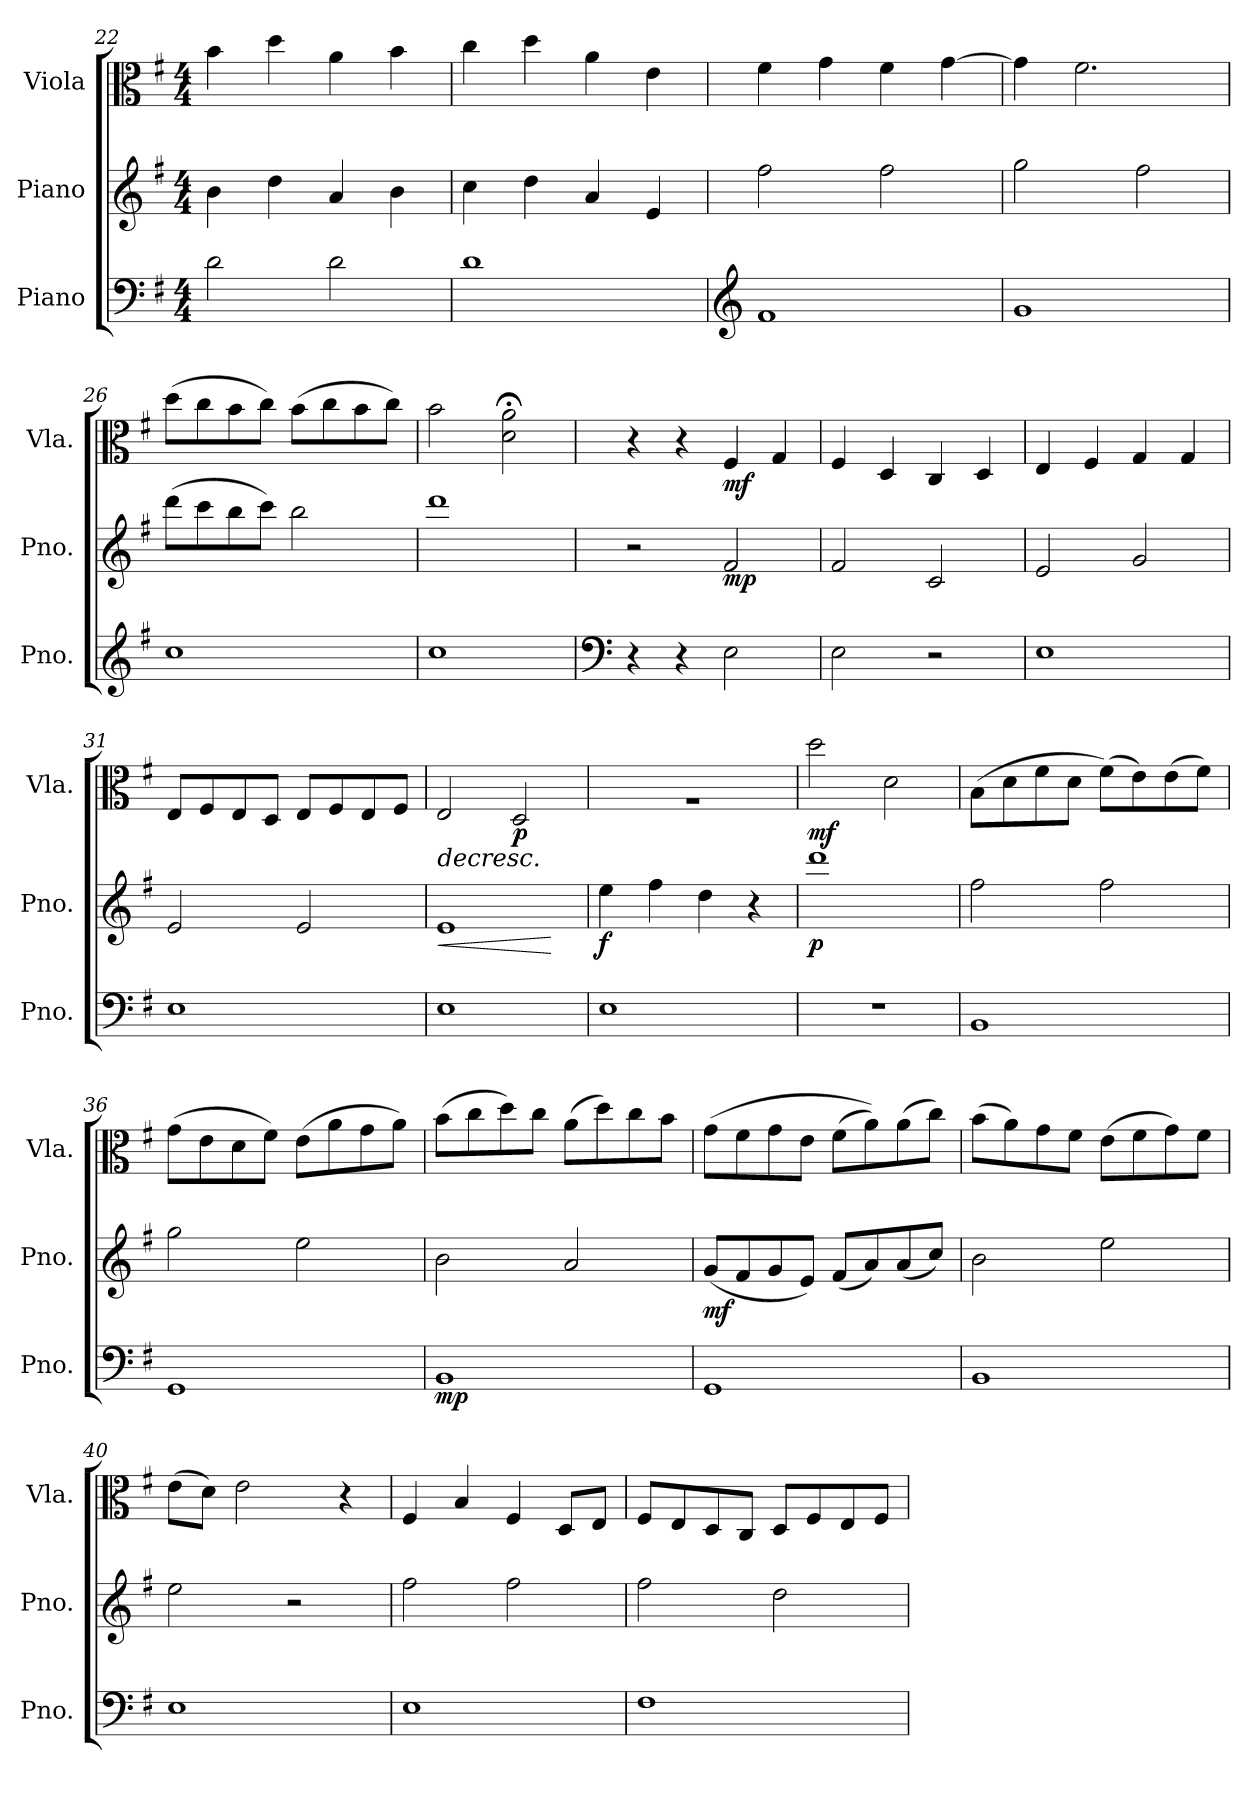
**kern	**dynam	**kern	**dynam	**kern	**dynam
*part3	*part3	*part2	*part2	*part1	*part1
*staff3	*staff3	*staff2	*staff2	*staff1	*staff1
*I"Piano	*	*I"Piano	*	*I"Viola	*
*I'Pno.	*	*I'Pno.	*	*I'Vla.	*
*clefF4	*	*clefG2	*	*clefC3	*
*k[f#]	*	*k[f#]	*	*k[f#]	*
*M4/4	*	*M4/4	*	*M4/4	*
=22	=22	=22	=22	=22	=22
2d\	.	4b\	.	4b\	.
.	.	4dd\	.	4dd\	.
2d\	.	4a/	.	4a\	.
.	.	4b\	.	4b\	.
!!LO:PB:g=z
=23	=23	=23	=23	=23	=23
1d	.	4cc\	.	4cc\	.
.	.	4dd\	.	4dd\	.
.	.	4a/	.	4a\	.
.	.	4e/	.	4e\	.
=24	=24	=24	=24	=24	=24
*clefG2	*	*	*	*	*
1f#	.	2ff#\	.	4f#\	.
.	.	.	.	4g\	.
.	.	2ff#\	.	4f#\	.
.	.	.	.	[4g\	.
=25	=25	=25	=25	=25	=25
1g	.	2gg\	.	4g\]	.
.	.	.	.	2.f#\	.
.	.	2ff#\	.	.	.
=26	=26	=26	=26	=26	=26
1cc	.	(8ddd\L	.	(8dd\L	.
.	.	8ccc\	.	8cc\	.
.	.	8bb\	.	8b\	.
.	.	8ccc\J)	.	8cc\J)	.
.	.	2bb\	.	(8b\L	.
.	.	.	.	8cc\	.
.	.	.	.	8b\	.
.	.	.	.	8cc\J)	.
=27	=27	=27	=27	=27	=27
1cc	.	1ddd	.	2b\	.
.	.	.	.	2d\;< 2a\;<	.
=28	=28	=28	=28	=28	=28
*clefF4	*	*	*	*	*
4r	.	2r	.	4r	.
4r	.	.	.	4r	.
!	!	!	!LO:DY:b	!	!LO:DY:b
2E\	.	2f#/	mp	4F#/	mf
.	.	.	.	4G/	.
=29	=29	=29	=29	=29	=29
2E\	.	2f#/	.	4F#/	.
.	.	.	.	4D/	.
2r	.	2c/	.	4C/	.
.	.	.	.	4D/	.
!!LO:LB:g=z
=30	=30	=30	=30	=30	=30
1E	.	2e/	.	4E/	.
.	.	.	.	4F#/	.
.	.	2g/	.	4G/	.
.	.	.	.	4G/	.
=31	=31	=31	=31	=31	=31
1E	.	2e/	.	8E/L	.
.	.	.	.	8F#/	.
.	.	.	.	8E/	.
.	.	.	.	8D/J	.
.	.	2e/	.	8E/L	.
.	.	.	.	8F#/	.
.	.	.	.	8E/	.
.	.	.	.	8F#/J	.
=32	=32	=32	=32	=32	=32
!	!	!	!LO:HP:b	!	!LO:HP:b
1E	.	1e	<	2E/	>
!	!	!	!	!	!LO:DY:b
.	.	.	.	2D/	p
.	.	.	[	.	]
=33	=33	=33	=33	=33	=33
!	!	!	!LO:DY:b	!	!
1E	.	4ee\	f	1rA	.
.	.	4ff#\	.	.	.
.	.	4dd\	.	.	.
.	.	4r	.	.	.
=34	=34	=34	=34	=34	=34
!	!	!	!LO:DY:b	!	!LO:DY:b
1r	.	1ddd	p	2dd\	mf
.	.	.	.	2d\	.
=35	=35	=35	=35	=35	=35
1BB	.	2ff#\	.	(8B\L	.
.	.	.	.	8d\	.
.	.	.	.	8f#\	.
.	.	.	.	8d\J	.
.	.	2ff#\	.	(8f#\L)	.
.	.	.	.	8e\)	.
.	.	.	.	(8e\	.
.	.	.	.	8f#\J)	.
=36	=36	=36	=36	=36	=36
1GG	.	2gg\	.	(8g\L	.
.	.	.	.	8e\	.
.	.	.	.	8d\	.
.	.	.	.	8f#\J)	.
.	.	2ee\	.	(8e\L	.
.	.	.	.	8a\	.
.	.	.	.	8g\	.
.	.	.	.	8a\J)	.
!!LO:LB:g=z
=37	=37	=37	=37	=37	=37
!	!LO:DY:b	!	!	!	!
1BB	mp	2b\	.	(8b\L	.
.	.	.	.	8cc\	.
.	.	.	.	8dd\)	.
.	.	.	.	8cc\J	.
.	.	2a/	.	(8a\L	.
.	.	.	.	8dd\)	.
.	.	.	.	8cc\	.
.	.	.	.	8b\J	.
=38	=38	=38	=38	=38	=38
!	!	!	!LO:DY:b	!	!
1GG	.	(8g/L	mf	(8g\L	.
.	.	8f#/	.	8f#\	.
.	.	8g/	.	8g\	.
.	.	8e/J)	.	8e\J	.
.	.	(8f#/L	.	(8f#\L	.
.	.	8a/)	.	8a\))	.
.	.	(8a/	.	(8a\	.
.	.	8cc/J)	.	8cc\J)	.
=39	=39	=39	=39	=39	=39
1BB	.	2b\	.	(8b\L	.
.	.	.	.	8a\)	.
.	.	.	.	8g\	.
.	.	.	.	8f#\J	.
.	.	2ee\	.	(8e\L	.
.	.	.	.	8f#\	.
.	.	.	.	8g\)	.
.	.	.	.	8f#\J	.
=40	=40	=40	=40	=40	=40
1E	.	2ee\	.	(8e\L	.
.	.	.	.	8d\J)	.
.	.	.	.	2e\	.
.	.	2r	.	.	.
.	.	.	.	4r	.
=41	=41	=41	=41	=41	=41
1E	.	2ff#\	.	4F#/	.
.	.	.	.	4B/	.
.	.	2ff#\	.	4F#/	.
.	.	.	.	8D/L	.
.	.	.	.	8E/J	.
!!LO:LB:g=z
=42	=42	=42	=42	=42	=42
1F#	.	2ff#\	.	8F#/L	.
.	.	.	.	8E/	.
.	.	.	.	8D/	.
.	.	.	.	8C/J	.
.	.	2dd\	.	8D/L	.
.	.	.	.	8F#/	.
.	.	.	.	8E/	.
.	.	.	.	8F#/J	.
=	=	=	=	=	=
*-	*-	*-	*-	*-	*-
